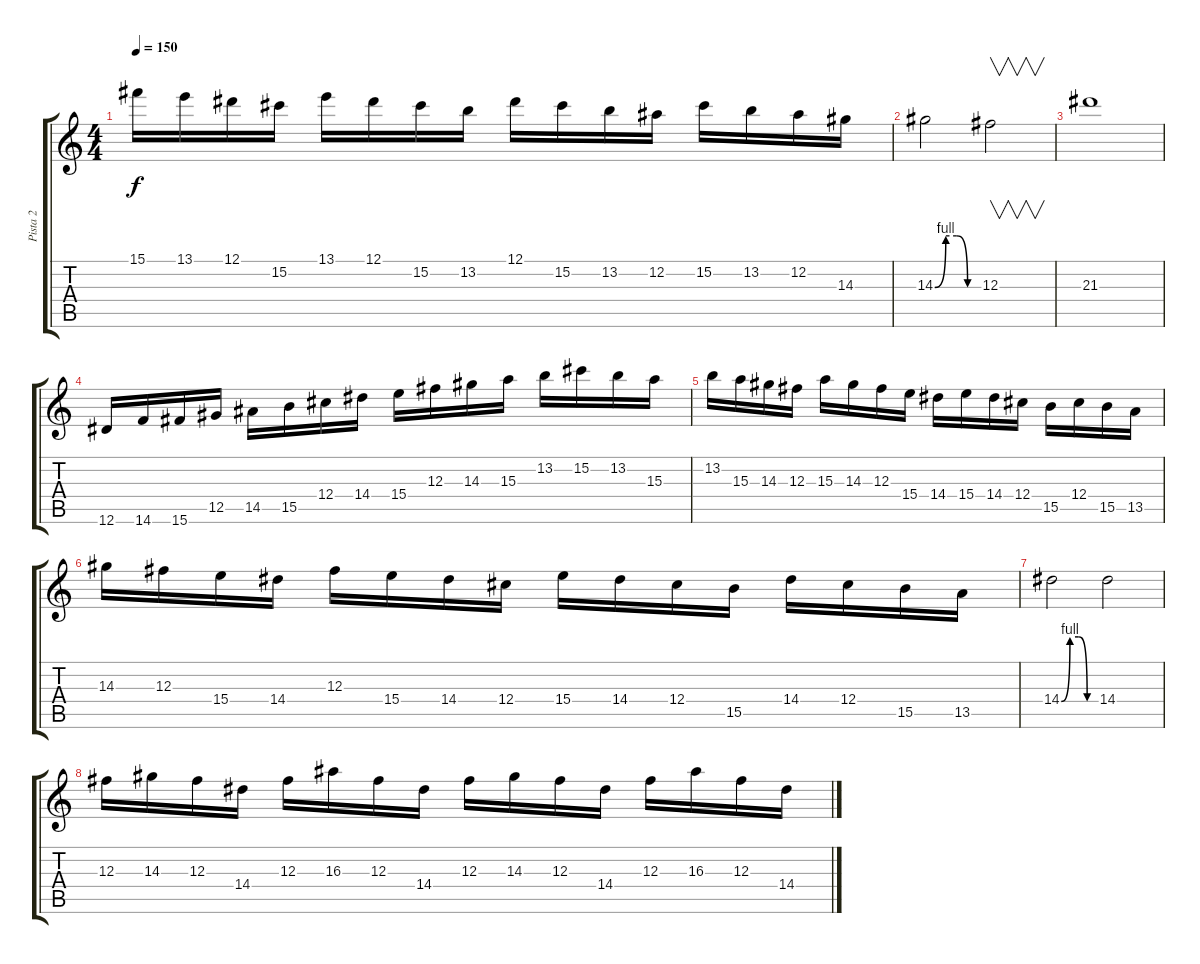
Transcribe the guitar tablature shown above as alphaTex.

\track ("Pista 2" "Pista 2") {instrument distortionguitar}
\staff {score tabs}
\tuning (Eb4 Bb3 Gb3 Db3 Ab2 Eb2) {hide}
\ts (4 4)
\tempo 150
\clef g2
\ks c
15.1.16{dy f} 13.1.16 12.1.16 15.2.16 13.1.16 12.1.16 15.2.16 13.2.16 12.1.16 15.2.16 13.2.16 12.2.16 15.2.16 13.2.16 12.2.16 14.3.16 |
14.3{be (custom 0 0 15 4 30 4 45 0 60 0)}.2 12.3.2{v} |
21.3.1 |
12.6.16 14.6.16 15.6.16 12.5.16 14.5.16 15.5.16 12.4.16 14.4.16 15.4.16 12.3.16 14.3.16 15.3.16 13.2.16 15.2.16 13.2.16 15.3.16 |
13.2.16 15.3.16 14.3.16 12.3.16 15.3.16 14.3.16 12.3.16 15.4.16 14.4.16 15.4.16 14.4.16 12.4.16 15.5.16 12.4.16 15.5.16 13.5.16 |
14.3.16 12.3.16 15.4.16 14.4.16 12.3.16 15.4.16 14.4.16 12.4.16 15.4.16 14.4.16 12.4.16 15.5.16 14.4.16 12.4.16 15.5.16 13.5.16 |
14.4{be (custom 0 0 15 4 30 4 45 0 60 0)}.2 14.4.2 |
12.3.16 14.3.16 12.3.16 14.4.16 12.3.16 16.3.16 12.3.16 14.4.16 12.3.16 14.3.16 12.3.16 14.4.16 12.3.16 16.3.16 12.3.16 14.4.16
